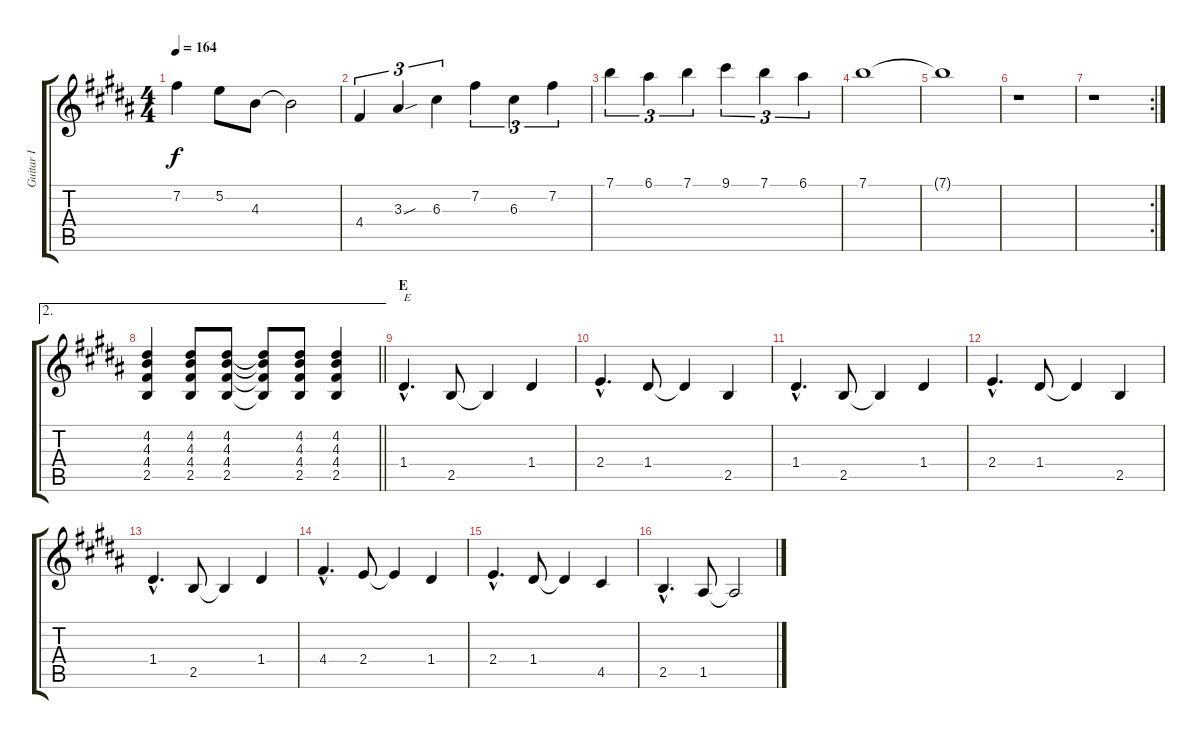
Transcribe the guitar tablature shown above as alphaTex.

\track ("Guitar I" "Guitar I") {instrument overdrivenguitar}
\staff {score tabs}
\tuning (E4 B3 G3 D3 A2 E2) {hide}
\ts (4 4)
\tempo 164
\clef g2
\ks b
7.2.4{dy f} 5.2.8 4.3.8 4.3{t}.2 |
4.4.4{tu (3 2)} 3.3{sou}.4{tu (3 2)} 6.3.4{tu (3 2)} 7.2.4{tu (3 2)} 6.3.4{tu (3 2)} 7.2.4{tu (3 2)} |
7.1.4{tu (3 2)} 6.1.4{tu (3 2)} 7.1.4{tu (3 2)} 9.1.4{tu (3 2)} 7.1.4{tu (3 2)} 6.1.4{tu (3 2)} |
7.1.1 |
7.1{t}.1 |
r.1 |
\rc 2
r.1 |
\ae 2
\barLineRight lightlight
(4.2 4.3 4.4 2.5).4 (4.2 4.3 4.4 2.5).8 (4.2 4.3 4.4 2.5).8 (4.2{t} 4.3{t} 4.4{t} 2.5{t}).8 (4.2 4.3 4.4 2.5).8 (4.2 4.3 4.4 2.5).4 |
\section ("" "E")
1.4{hac}.4{d txt "E"} 2.5.8 2.5{t}.4 1.4.4 |
2.4{hac}.4{d} 1.4.8 1.4{t}.4 2.5.4 |
1.4{hac}.4{d} 2.5.8 2.5{t}.4 1.4.4 |
2.4{hac}.4{d} 1.4.8 1.4{t}.4 2.5.4 |
1.4{hac}.4{d} 2.5.8 2.5{t}.4 1.4.4 |
4.4{hac}.4{d} 2.4.8 2.4{t}.4 1.4.4 |
2.4{hac}.4{d} 1.4.8 1.4{t}.4 4.5.4 |
2.5{hac}.4{d} 1.5.8 1.5{t}.2
